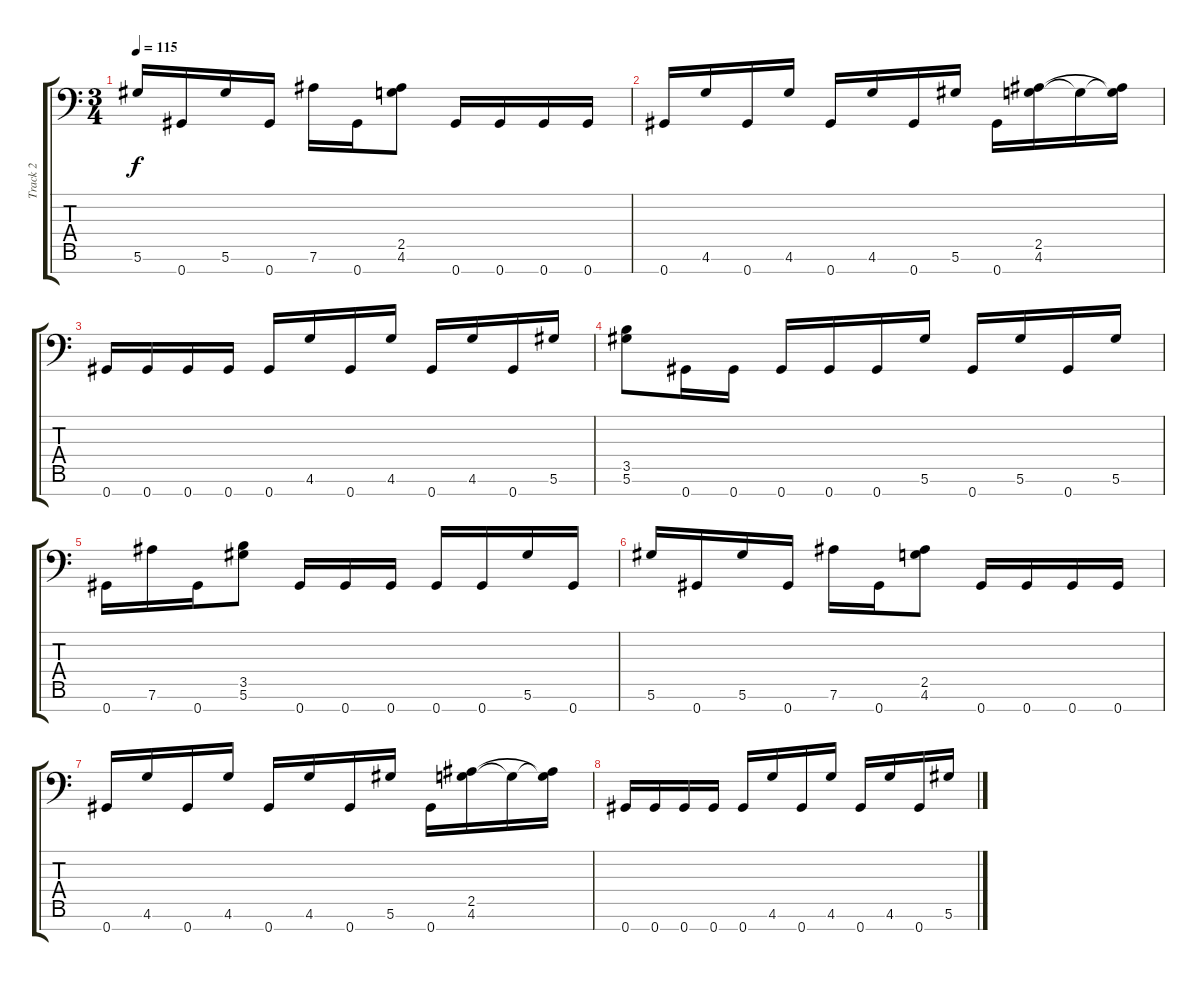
\track ("Track 2" "Track 2") {instrument overdrivenguitar}
\staff {score tabs}
\tuning (Eb4 Bb3 Gb3 Db3 Ab2 Eb2 Ab1) {hide}
\ts (3 4)
\tempo 115
\clef f4
\ks c
5.6.16{dy f} 0.7.16 5.6.16 0.7.16 7.6.16 0.7.16 (2.5 4.6).8 0.7.16 0.7.16 0.7.16 0.7.16 |
0.7.16 4.6.16 0.7.16 4.6.16 0.7.16 4.6.16 0.7.16 5.6.16 0.7.16 (2.5 4.6).16 4.6{t}.16 (2.5{t} 4.6{t}).16 |
0.7.16 0.7.16 0.7.16 0.7.16 0.7.16 4.6.16 0.7.16 4.6.16 0.7.16 4.6.16 0.7.16 5.6.16 |
(3.5 5.6).8 0.7.16 0.7.16 0.7.16 0.7.16 0.7.16 5.6.16 0.7.16 5.6.16 0.7.16 5.6.16 |
0.7.16 7.6.16 0.7.16 (3.5 5.6).8 0.7.16 0.7.16 0.7.16 0.7.16 0.7.16 5.6.16 0.7.16 |
5.6.16 0.7.16 5.6.16 0.7.16 7.6.16 0.7.16 (2.5 4.6).8 0.7.16 0.7.16 0.7.16 0.7.16 |
0.7.16 4.6.16 0.7.16 4.6.16 0.7.16 4.6.16 0.7.16 5.6.16 0.7.16 (2.5 4.6).16 4.6{t}.16 (2.5{t} 4.6{t}).16 |
0.7.16 0.7.16 0.7.16 0.7.16 0.7.16 4.6.16 0.7.16 4.6.16 0.7.16 4.6.16 0.7.16 5.6.16
